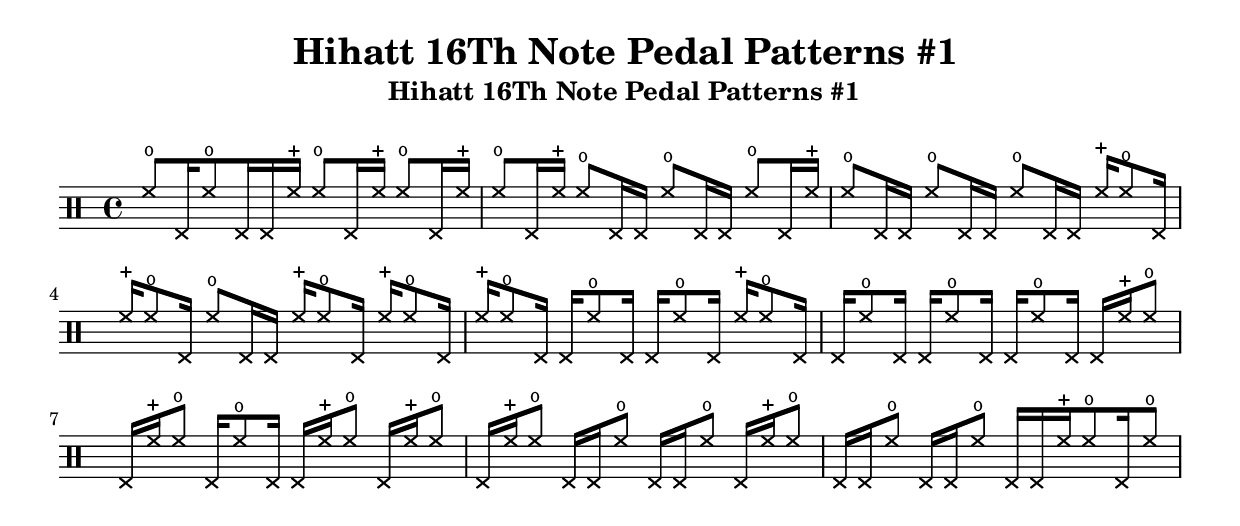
\version "2.24.4"

\paper {
  indent = 0.0
}

\header {  
    title = " Hihatt 16Th Note Pedal Patterns #1"
instrument = " Hihatt 16Th Note Pedal Patterns #1"

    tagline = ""
}

\markup \vspace #1   % Space Between Title and first staff

\drums { 
  \time 4/4

  hho8  hhp16 hho8  hhp16 hhp16 hhc16
hho8  hhp16 hhc16 hho8  hhp16 hhc16
hho8  hhp16 hhc16 hho8  hhp16 hhp16
hho8  hhp16 hhp16 hho8  hhp16 hhc16
hho8  hhp16 hhp16 hho8  hhp16 hhp16
hho8  hhp16 hhp16 hhc16 hho8  hhp16
hhc16 hho8  hhp16 hho8  hhp16 hhp16
hhc16 hho8  hhp16 hhc16 hho8  hhp16
hhc16 hho8  hhp16 hhp16 hho8  hhp16
hhp16 hho8  hhp16 hhc16 hho8  hhp16
hhp16 hho8  hhp16 hhp16 hho8  hhp16
hhp16 hho8  hhp16 hhp16 hhc16 hho8 
hhp16 hhc16 hho8  hhp16 hho8  hhp16
hhp16 hhc16 hho8  hhp16 hhc16 hho8 
hhp16 hhc16 hho8  hhp16 hhp16 hho8 
hhp16 hhp16 hho8  hhp16 hhc16 hho8 
hhp16 hhp16 hho8  hhp16 hhp16 hho8 
hhp16 hhp16 hhc16 hho8  hhp16 hho8 

}


\layout {
  \context {
    \Staff \RemoveEmptyStaves
    \override VerticalAxisGroup.remove-first = ##t
  }
}